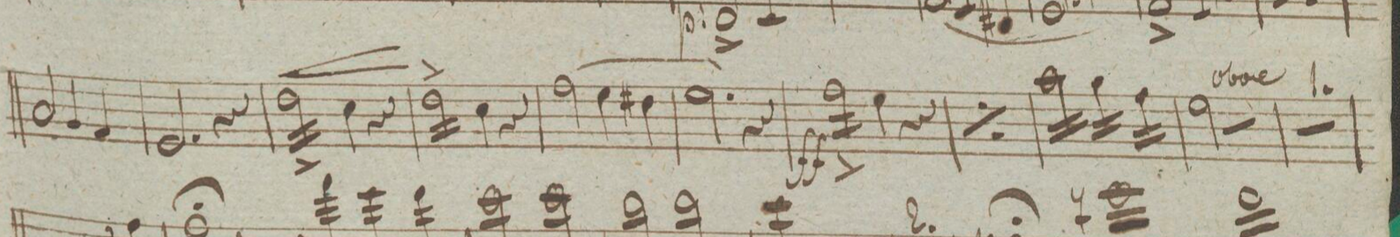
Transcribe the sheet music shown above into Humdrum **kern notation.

**kern	**dynam
*I"Violino Imo	*
*clefG2	*
*k[]	*
*met(c|)	*
*M2/2	*
2a/	.
4g/	.
4f/	.
=65	=65
2.e/	.
4r	.
=66	=66
*tremolo	*
16dd^<\LL	<
16dd\	.
16dd\	.
16dd\	.
16dd\	.
16dd\	.
16dd\	.
16dd\JJ	.
*Xtremolo	*
4cc\	.
4r	[[
=67	=67
*tremolo	*
16dd^\LL	.
16dd\	.
16dd\	.
16dd\	.
16dd\	.
16dd\	.
16dd\	.
16dd\JJ	.
*Xtremolo	*
4cc\	.
4r	.
=68	=68
(2ff\	.
4ee\	.
4dd#X\	.
=69	=69
2.ee\)	.
4r	.
=70	=70
*tremolo	*
16ff^<\LL	ff
16ff\	.
16ff\	.
16ff\	.
16ff\	.
16ff\	.
16ff\	.
16ff\JJ	.
*Xtremolo	*
4ee\	.
4r	.
=71	=71
*rep	*
*tremolo	*
16ff^<\LL	.
16ff\	.
16ff\	.
16ff\	.
16ff\	.
16ff\	.
16ff\	.
16ff\JJ	.
*Xtremolo	*
4ee\	.
4r	.
*Xrep	*
=72	=72
*tremolo	*
16aa\LL	.
16aa\	.
16aa\	.
16aa\	.
16aa\	.
16aa\	.
16aa\	.
16aa\JJ	.
16gg\LL	.
16gg\	.
16gg\	.
16gg\JJ	.
16ff\LL	.
16ff\	.
16ff\	.
16ff\JJ	.
*Xtremolo	*
=73	=73
2ee\	.
2r	.
=74	=74
1r	.
=75	=75
*-	*-
